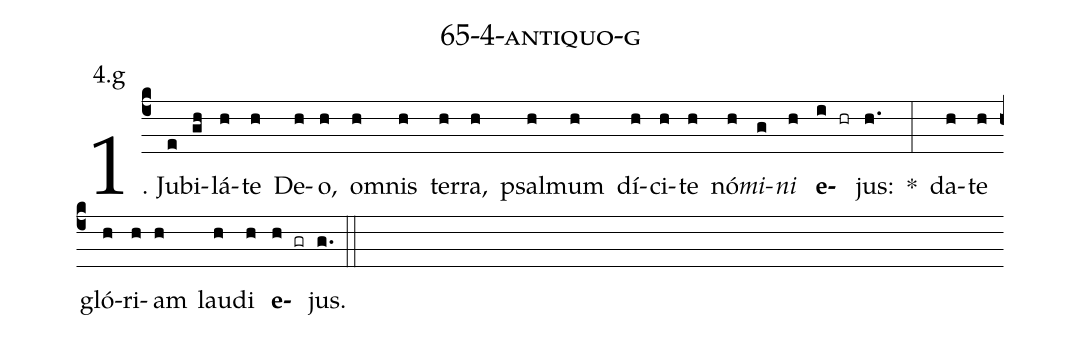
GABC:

name: 65-4-antiquo-g;
annotation: 4.g;
%%
(c4)1. Ju(e)bi(gh)lá(h)te(h) De(h)o,(h) om(h)nis(h) ter(h)ra,(h) psal(h)mum(h) dí(h)ci(h)te(h) nó(h)<i>mi</i>(g)<i>ni</i>(h) <b>e</b>(i hr)jus:(h.) *(:) da(h)te(h) gló(h)ri(h)am(h) lau(h)di(h) <b>e</b>(h gr)jus.(g.) (::)
